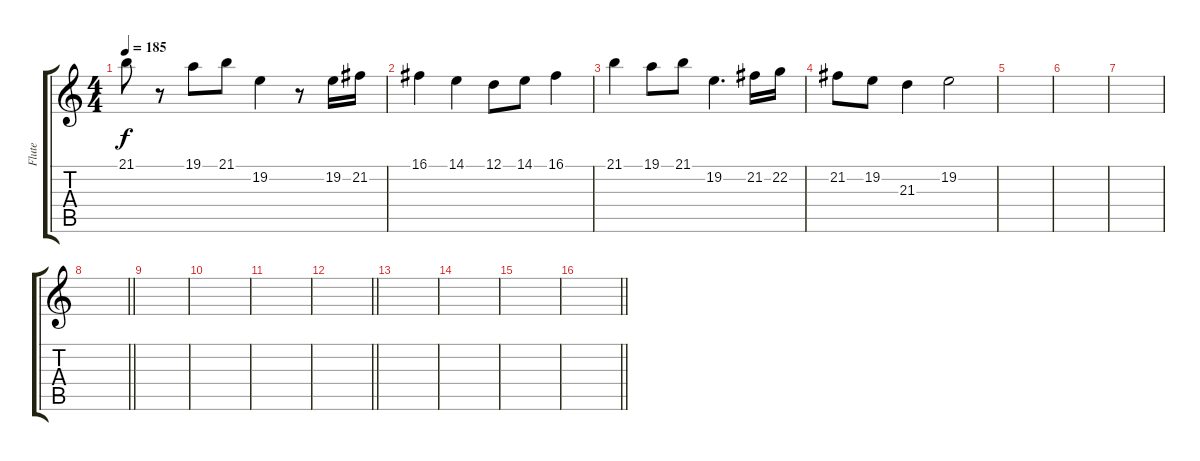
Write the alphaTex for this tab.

\track ("Flute" "Flute") {instrument piccolo}
\staff {score tabs}
\tuning (D4 A3 F3 C3 G2 D2) {hide}
\ts (4 4)
\tempo 185
\clef g2
\ks c
21.1.8{dy f} r.8 19.1.8 21.1.8 19.2.4 r.8 19.2.16 21.2.16 |
16.1.4 14.1.4 12.1.8 14.1.8 16.1.4 |
21.1.4 19.1.8 21.1.8 19.2.4{d} 21.2.16 22.2.16 |
21.2.8 19.2.8 21.3.4 19.2.2 |
|
|
|
\barLineRight lightlight
|
\section ("" "")
|
|
|
\barLineRight lightlight
|
\section ("" "")
|
|
|
\barLineRight lightlight
